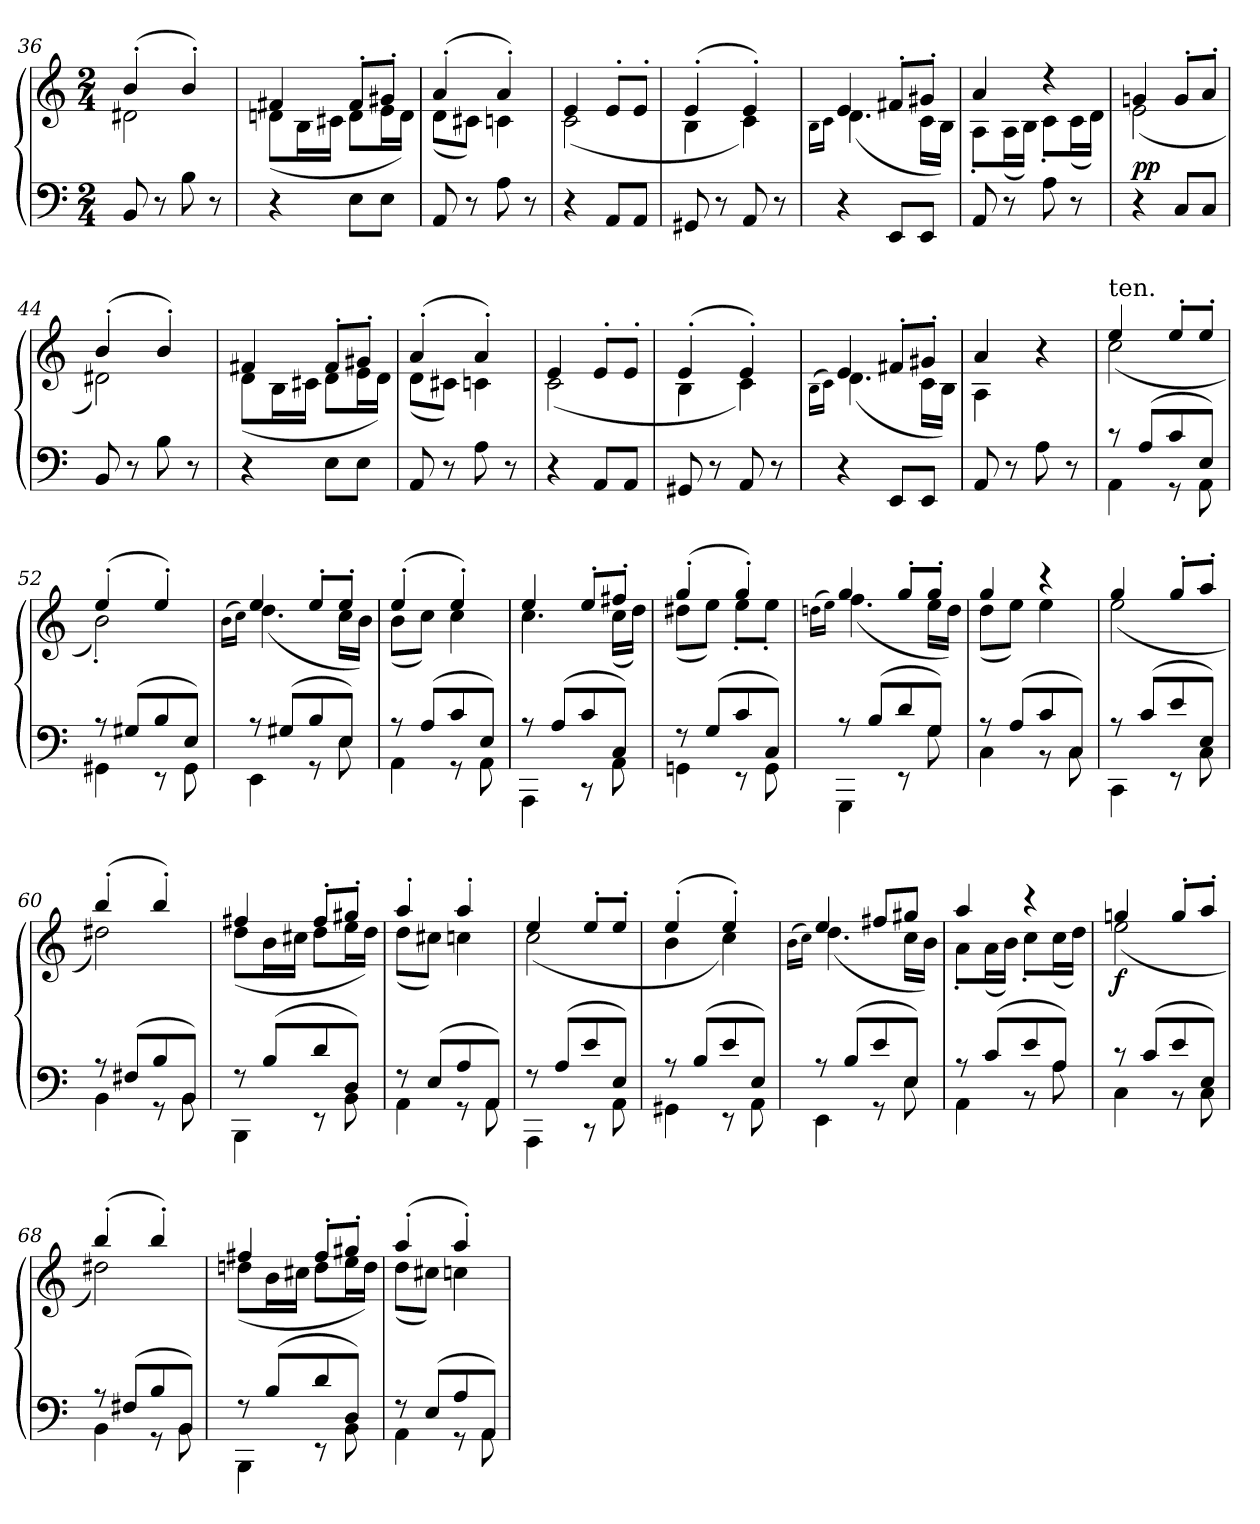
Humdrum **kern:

**kern	**kern	**dynam
*part1	*part1	*part1
*staff2	*staff1	*staff1/2
*clefF4	*clefG2	*
*k[]	*k[]	*
*M2/4	*M2/4	*
=36	=36	=36
*	*^	*
8BB/	(>4b'/	2d#X\	.
8r	.	.	.
8B\	4b'/)	.	.
8r	.	.	.
=37	=37	=37	=37
4r	4f#X/	(<8dn\L	.
.	.	16B\L	.
.	.	16c#X\JJ	.
8E\L	8f#'/L	8d\L	.
8E\J	8g#X'/J	16e\L	.
.	.	16d\JJ)	.
=38	=38	=38	=38
8AA/	(>4a'/	(>8d\L	.
8r	.	8c#X\J)	.
8A\	4a'/)	4cn\	.
8r	.	.	.
=39	=39	=39	=39
4r	4e/	(<2c\	.
8AA/L	8e'/L	.	.
8AA/J	8e'/J	.	.
=40	=40	=40	=40
8GG#X/	(>4e'/	4B\	.
8r	.	.	.
8AA/	4e'/)	4c\)	.
8r	.	.	.
=41	=41	=41	=41
.	.	16qqB\LL	.
.	.	16qqc\JJ	.
4r	4e/	(<4.d\	.
8EE/L	8f#X'/L	.	.
8EE/J	8g#X'/J	16c\LL	.
.	.	16B\JJ)	.
=42	=42	=42	=42
8AA/	4a/	8A'\L	.
8r	.	(>16A\L	.
.	.	16B\JJ)	.
8A\	4r	8c'\L	.
8r	.	(>16c\L	.
.	.	16d\JJ)	.
=43	=43	=43	=43
!	!	!	!LO:DY:a=2
4r	4gn/	(<2e\	pp
8C/L	8g'/L	.	.
8C/J	8a'/J	.	.
=44	=44	=44	=44
8BB/	(>4b'/	2d#X\)	.
8r	.	.	.
8B\	4b'/)	.	.
8r	.	.	.
=45	=45	=45	=45
4r	4f#X/	(<8d\L	.
.	.	16B\L	.
.	.	16c#X\JJ	.
8E\L	8f#'/L	8d\L	.
8E\J	8g#X'/J	16e\L	.
.	.	16d\JJ)	.
=46	=46	=46	=46
8AA/	(>4a'/	(>8d\L	.
8r	.	8c#X\J)	.
8A\	4a'/)	4cn\	.
8r	.	.	.
=47	=47	=47	=47
4r	4e/	(<2c\	.
8AA/L	8e'/L	.	.
8AA/J	8e'/J	.	.
=48	=48	=48	=48
8GG#X/	(>4e'/	4B\	.
8r	.	.	.
8AA/	4e'/)	4c\)	.
8r	.	.	.
=49	=49	=49	=49
.	.	(>16qqB\LL	.
.	.	16qqc\JJ)	.
4r	4e/	(<4.d\	.
8EE/L	8f#X'/L	.	.
8EE/J	8g#X'/J	16c\LL	.
.	.	16B\JJ)	.
=50	=50	=50	=50
8AA/	4a/	4A\	.
8r	.	.	.
8A\	4r	4ryy	.
8r	.	.	.
=51	=51	=51	=51
*^	*	*	*
!	!	!LO:TX:a:t=ten.	!	!
!	!	!	!	!LO:DY:b
!	!	!	!	!LO:DY:n=1:b
8r	4AA\	4ee/	(<2cc\	p cresc. poco a poco il
(<8A/L	.	.	.	.
8c/	8r	8ee'/L	.	.
8E/J)	8AA\	8ee'/J	.	.
=52	=52	=52	=52	=52
8r	4GG#X\	(>4ee'/	2b'\)	.
(<8G#X/L	.	.	.	.
8B/	8r	4ee'/)	.	.
8E/J)	8GG#\	.	.	.
=53	=53	=53	=53	=53
.	.	.	(>16qqb\LL	.
.	.	.	16qqcc\JJ)	.
8r	4EE\	4ee/	(<4.dd\	.
(<8G#X/L	.	.	.	.
8B/	8r	8ee'/L	.	.
8E/J)	8E\	8ee'/J	16cc\LL	.
.	.	.	16b\JJ)	.
=54	=54	=54	=54	=54
8r	4AA\	(>4ee'/	(>8b\L	.
(<8A/L	.	.	8cc\J)	.
8c/	8r	4ee'/)	4cc\	.
8E/J)	8AA\	.	.	.
=55	=55	=55	=55	=55
8r	4AAA\	4ee/	4.cc\	.
(<8A/L	.	.	.	.
8c/	8r	8ee'/L	.	.
8C/J)	8AA\	8ff#X'/J	(>16cc\LL	.
.	.	.	16dd\JJ)	.
=56	=56	=56	=56	=56
8r	4GGn\	(>4gg'/	(>8dd#X\L	.
(<8G/L	.	.	8ee\J)	.
8c/	8r	4gg'/)	8ee'\L	.
8C/J)	8GG\	.	8ee'\J	.
=57	=57	=57	=57	=57
.	.	.	(>16qqddn\LL	.
.	.	.	16qqee\JJ)	.
8r	4GGG\	4gg/	(<4.ff\	.
(<8B/L	.	.	.	.
8d/	8r	8gg'/L	.	.
8G/J)	8G\	8gg'/J	16ee\LL	.
.	.	.	16dd\JJ)	.
=58	=58	=58	=58	=58
8r	4C\	4gg/	(>8dd\L	.
(<8A/L	.	.	8ee\J)	.
8c/	8r	4r	4ee\	.
8C/J)	8C\	.	.	.
=59	=59	=59	=59	=59
8r	4CC\	4gg/	(<2ee\	.
(<8c/L	.	.	.	.
8e/	8r	8gg'/L	.	.
8E/J)	8C\	8aa'/J	.	.
=60	=60	=60	=60	=60
8r	4BB\	(>4bb'/	2dd#X\)	.
(<8F#X/L	.	.	.	.
8B/	8r	4bb'/)	.	.
8BB/J)	8BB\	.	.	.
=61	=61	=61	=61	=61
8r	4BBB\	4ff#X/	(<8dd\L	.
(<8B/L	.	.	16b\L	.
.	.	.	16cc#X\JJ	.
8d/	8r	8ff#'/L	8dd\L	.
8D/J)	8BB\	8gg#X'/J	16ee\L	.
.	.	.	16dd\JJ)	.
=62	=62	=62	=62	=62
8r	4AA\	4aa'/	(>8dd\L	.
(<8E/L	.	.	8cc#X\J)	.
8A/	8r	4aa'/	4ccn\	.
8AA/J)	8AA\	.	.	.
=63	=63	=63	=63	=63
8r	4AAA\	4ee/	(<2cc\	.
(<8A/L	.	.	.	.
8e/	8r	8ee'/L	.	.
8E/J)	8AA\	8ee'/J	.	.
=64	=64	=64	=64	=64
8r	4GG#X\	(>4ee'/	4b\	.
(<8B/L	.	.	.	.
8e/	8r	4ee'/)	4cc\)	.
8E/J)	8AA\	.	.	.
=65	=65	=65	=65	=65
.	.	.	(>16qqb\LL	.
.	.	.	16qqcc\JJ)	.
8r	4EE\	4ee/	(<4.dd\	.
(<8B/L	.	.	.	.
8e/	8r	8ff#X/L	.	.
8E/J)	8E\	8gg#X/J	16cc\LL	.
.	.	.	16b\JJ)	.
=66	=66	=66	=66	=66
8r	4AA\	4aa/	8a'\L	.
(<8c/L	.	.	(>16a\L	.
.	.	.	16b\JJ)	.
8e/	8r	4r	8cc'\L	.
8A/J)	8A\	.	(>16cc\L	.
.	.	.	16dd\JJ)	.
=67	=67	=67	=67	=67
!	!	!	!	!LO:DY:b
8r	4C\	4ggn/	(<2ee\	f
(<8c/L	.	.	.	.
8e/	8r	8gg'/L	.	.
8E/J)	8C\	8aa'/J	.	.
=68	=68	=68	=68	=68
8r	4BB\	(>4bb'/	2dd#X\)	.
(<8F#X/L	.	.	.	.
8B/	8r	4bb'/)	.	.
8BB/J)	8BB\	.	.	.
=69	=69	=69	=69	=69
8r	4BBB\	4ff#X/	(<8ddn\L	.
(<8B/L	.	.	16b\L	.
.	.	.	16cc#X\JJ	.
8d/	8r	8ff#'/L	8dd\L	.
8D/J)	8BB\	8gg#X'/J	16ee\L	.
.	.	.	16dd\JJ)	.
=70	=70	=70	=70	=70
8r	4AA\	(>4aa'/	(>8dd\L	.
(<8E/L	.	.	8cc#X\J)	.
8A/	8r	4aa'/)	4ccn\	.
8AA/J)	8AA\	.	.	.
*v	*v	*	*	*
*	*v	*v	*
=	=	=
*-	*-	*-
